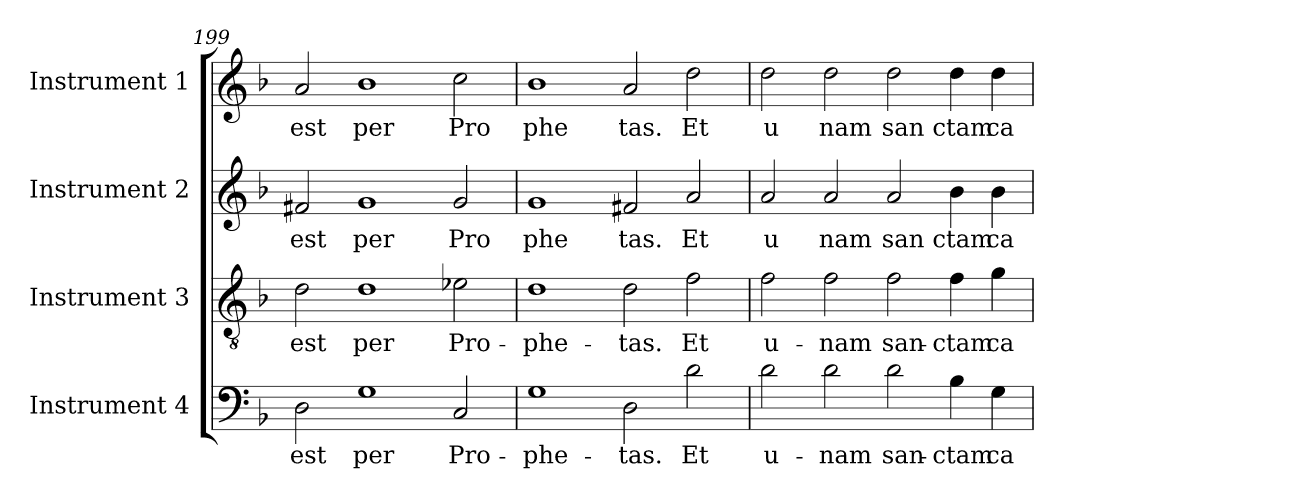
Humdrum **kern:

**kern	**text	**kern	**text	**kern	**text	**kern	**text
*part4	*part4	*part3	*part3	*part2	*part2	*part1	*part1
*staff4	*staff4	*staff3	*staff3	*staff2	*staff2	*staff1	*staff1
*I"Instrument 4	*	*I"Instrument 3	*	*I"Instrument 2	*	*I"Instrument 1	*
*clefF4	*	*clefGv2	*	*clefG2	*	*clefG2	*
*k[b-]	*	*k[b-]	*	*k[b-]	*	*k[b-]	*
*F:	*	*F:	*	*F:	*	*F:	*
=199	=199	=199	=199	=199	=199	=199	=199
!	!LO:LY:b:cj	!	!LO:LY:b:cj	!	!LO:LY:b:cj	!	!LO:LY:b:cj
2D\	est	2d\	est	2f#X/	est	2a/	est
!	!LO:LY:b:cj	!	!LO:LY:b:cj	!	!LO:LY:b:cj	!	!LO:LY:b:cj
1G	per	1d	per	1g	per	1b-	per
!	!LO:LY:b:cj	!	!LO:LY:b:cj	!	!LO:LY:b:cj	!	!LO:LY:b:cj
2C/	Pro-	2e-X\	Pro-	2g/	Pro	2cc\	Pro
=200	=200	=200	=200	=200	=200	=200	=200
!	!LO:LY:b:cj	!	!LO:LY:b:cj	!	!LO:LY:b:cj	!	!LO:LY:b:cj
1G	-phe-	1d	-phe-	1g	phe	1b-	phe
!	!LO:LY:b:cj	!	!LO:LY:b:cj	!	!LO:LY:b:cj	!	!LO:LY:b:cj
2D\	-tas.	2d\	-tas.	2f#X/	tas.	2a/	tas.
!	!LO:LY:b:cj	!	!LO:LY:b:cj	!	!LO:LY:b:cj	!	!LO:LY:b:cj
2d\	Et	2f\	Et	2a/	Et	2dd\	Et
=201	=201	=201	=201	=201	=201	=201	=201
!	!LO:LY:b:cj	!	!LO:LY:b:cj	!	!LO:LY:b:cj	!	!LO:LY:b:cj
2d\	u-	2f\	u-	2a/	u	2dd\	u
!	!LO:LY:b:cj	!	!LO:LY:b:cj	!	!LO:LY:b:cj	!	!LO:LY:b:cj
2d\	-nam	2f\	-nam	2a/	nam	2dd\	nam
!	!LO:LY:b:cj	!	!LO:LY:b:cj	!	!LO:LY:b:cj	!	!LO:LY:b:cj
2d\	san-	2f\	san-	2a/	san	2dd\	san
!	!LO:LY:b:cj	!	!LO:LY:b:cj	!	!LO:LY:b:cj	!	!LO:LY:b:cj
4B-\	-ctam	4f\	-ctam	4b-\	ctam	4dd\	ctam
!	!LO:LY:b:cj	!	!LO:LY:b:cj	!	!LO:LY:b:cj	!	!LO:LY:b:cj
4G\	ca-	4g\	ca-	4b-\	ca	4dd\	ca
=	=	=	=	=	=	=	=
*-	*-	*-	*-	*-	*-	*-	*-
